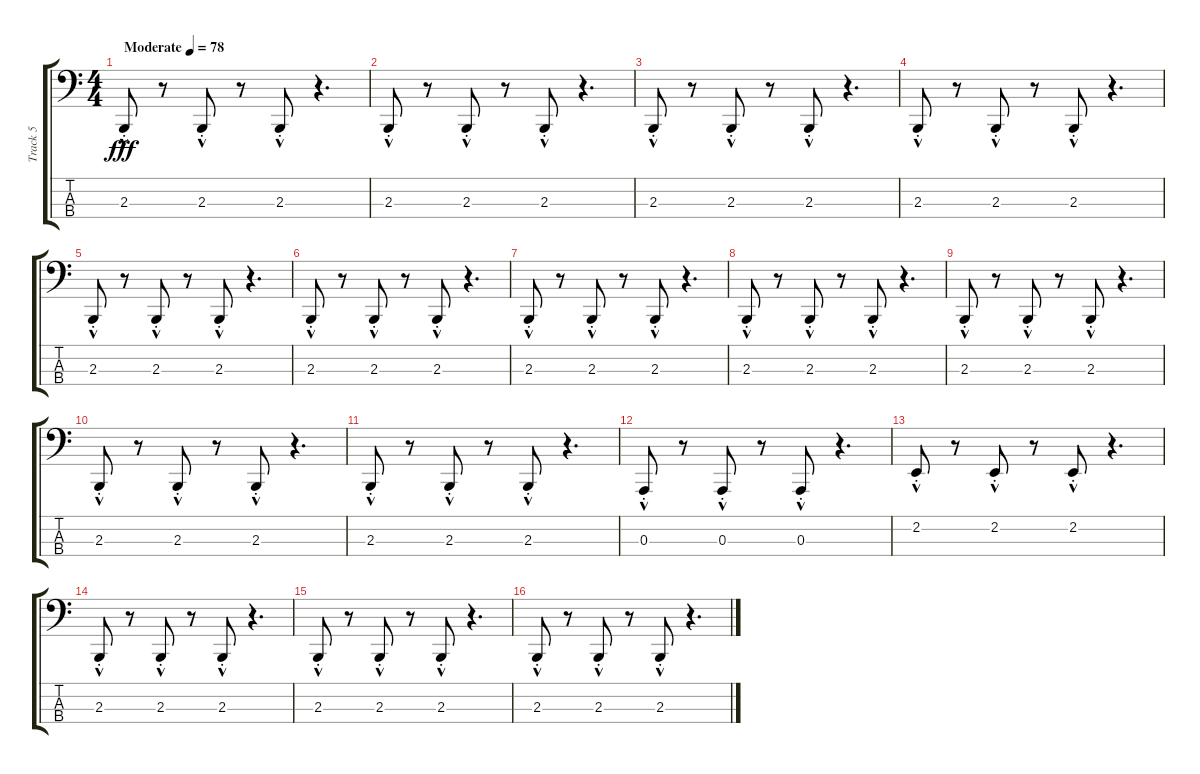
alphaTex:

\track ("Track 5" "Track 5") {instrument tuba}
\staff {score tabs}
\tuning (G2 D2 A1 E1) {hide}
\ts (4 4)
\tempo (78 "Moderate")
\clef f4
\ks c
2.3{hac st}.8{dy fff instrument tuba} r.8 2.3{hac st}.8 r.8 2.3{hac st}.8 r.4{d} |
2.3{hac st}.8 r.8 2.3{hac st}.8 r.8 2.3{hac st}.8 r.4{d} |
2.3{hac st}.8 r.8 2.3{hac st}.8 r.8 2.3{hac st}.8 r.4{d} |
2.3{hac st}.8 r.8 2.3{hac st}.8 r.8 2.3{hac st}.8 r.4{d} |
2.3{hac st}.8 r.8 2.3{hac st}.8 r.8 2.3{hac st}.8 r.4{d} |
2.3{hac st}.8 r.8 2.3{hac st}.8 r.8 2.3{hac st}.8 r.4{d} |
2.3{hac st}.8 r.8 2.3{hac st}.8 r.8 2.3{hac st}.8 r.4{d} |
2.3{hac st}.8 r.8 2.3{hac st}.8 r.8 2.3{hac st}.8 r.4{d} |
2.3{hac st}.8 r.8 2.3{hac st}.8 r.8 2.3{hac st}.8 r.4{d} |
2.3{hac st}.8 r.8 2.3{hac st}.8 r.8 2.3{hac st}.8 r.4{d} |
2.3{hac st}.8 r.8 2.3{hac st}.8 r.8 2.3{hac st}.8 r.4{d} |
0.3{hac st}.8 r.8 0.3{hac st}.8 r.8 0.3{hac st}.8 r.4{d} |
2.2{hac st}.8 r.8 2.2{hac st}.8 r.8 2.2{hac st}.8 r.4{d} |
2.3{hac st}.8 r.8 2.3{hac st}.8 r.8 2.3{hac st}.8 r.4{d} |
2.3{hac st}.8 r.8 2.3{hac st}.8 r.8 2.3{hac st}.8 r.4{d} |
2.3{hac st}.8 r.8 2.3{hac st}.8 r.8 2.3{hac st}.8 r.4{d}
